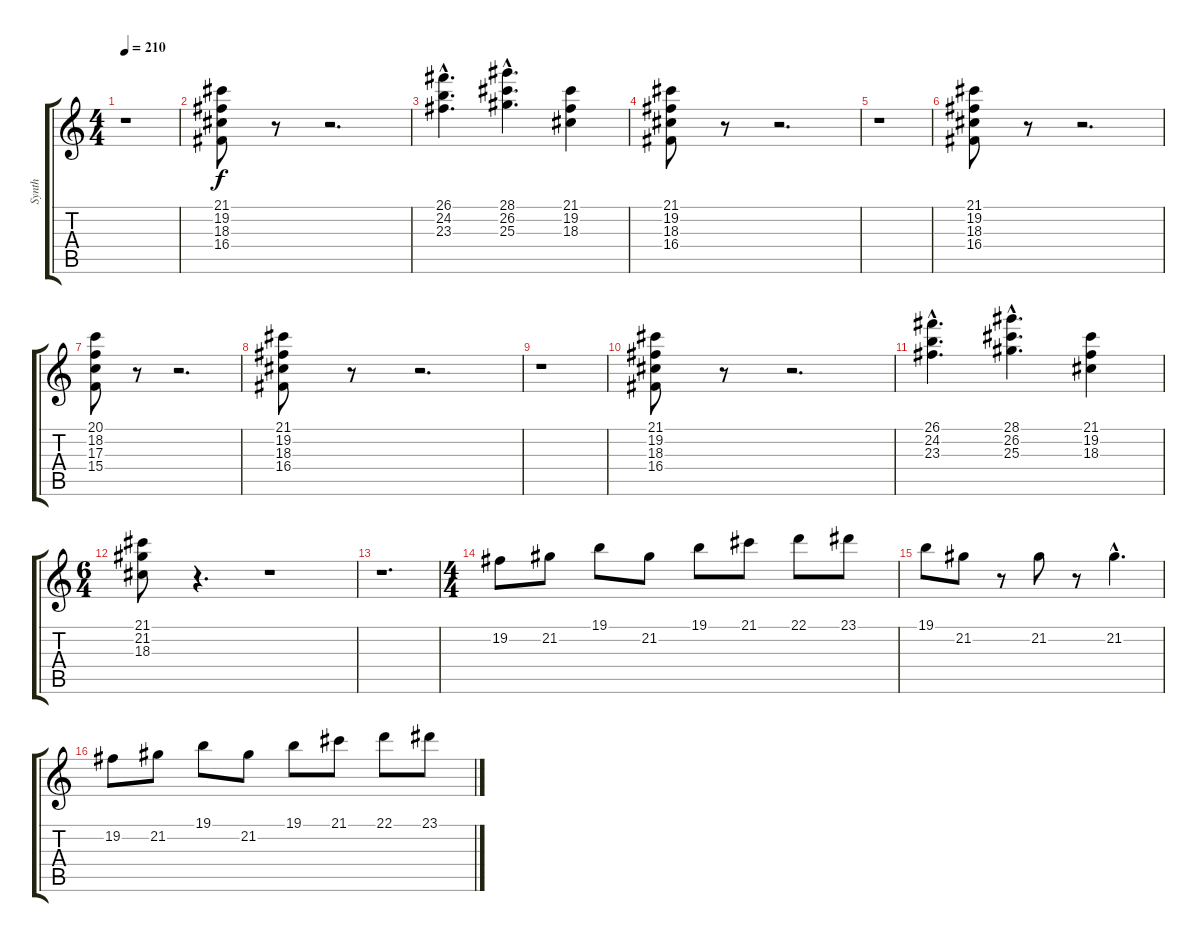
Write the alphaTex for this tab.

\track ("Synth" "Synth") {instrument rockorgan}
\staff {score tabs}
\tuning (E4 B3 G3 D3 A2 E2) {hide}
\ts (4 4)
\tempo 210
\clef g2
\ks c
r.1{dy f} |
(21.1 19.2 18.3 16.4).8 r.8 r.2{d} |
(26.1{hac} 24.2{hac} 23.3{hac}).4{d} (28.1{hac} 26.2{hac} 25.3{hac}).4{d} (21.1 19.2 18.3).4 |
(21.1 19.2 18.3 16.4).8 r.8 r.2{d} |
r.1 |
(21.1 19.2 18.3 16.4).8 r.8 r.2{d} |
(20.1 18.2 17.3 15.4).8 r.8 r.2{d} |
(21.1 19.2 18.3 16.4).8 r.8 r.2{d} |
r.1 |
(21.1 19.2 18.3 16.4).8 r.8 r.2{d} |
(26.1{hac} 24.2{hac} 23.3{hac}).4{d} (28.1{hac} 26.2{hac} 25.3{hac}).4{d} (21.1 19.2 18.3).4 |
\ts (6 4)
(21.1 21.2 18.3).8 r.4{d} r.1 |
r.1{d} |
\ts (4 4)
19.2.8 21.2.8 19.1.8 21.2.8 19.1.8 21.1.8 22.1.8 23.1.8 |
19.1.8 21.2.8 r.8 21.2.8 r.8 21.2{hac}.4{d} |
19.2.8 21.2.8 19.1.8 21.2.8 19.1.8 21.1.8 22.1.8 23.1.8
